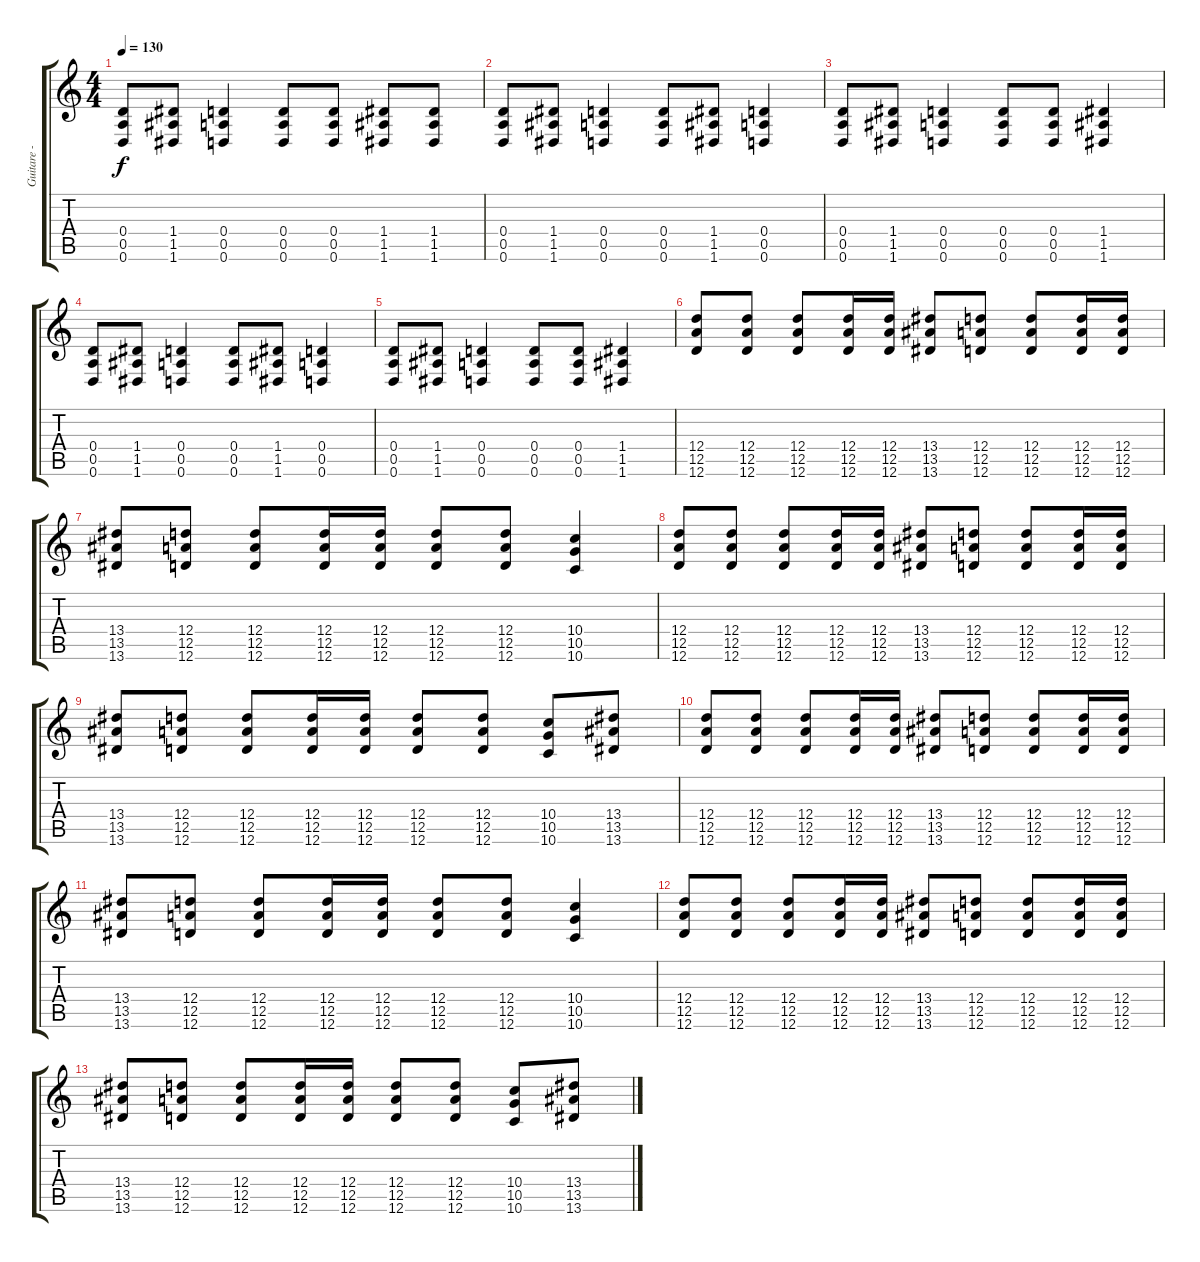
\track ("Guitare - Vince" "Guitare - ") {instrument distortionguitar}
\staff {score tabs}
\tuning (E4 B3 G3 D3 A2 D2) {hide}
\ts (4 4)
\tempo 130
\clef g2
\ks c
(0.4 0.5 0.6).8{dy f} (1.4 1.5 1.6).8 (0.4 0.5 0.6).4 (0.4 0.5 0.6).8 (0.4 0.5 0.6).8 (1.4 1.5 1.6).8 (1.4 1.5 1.6).8 |
(0.4 0.5 0.6).8 (1.4 1.5 1.6).8 (0.4 0.5 0.6).4 (0.4 0.5 0.6).8 (1.4 1.5 1.6).8 (0.4 0.5 0.6).4 |
(0.4 0.5 0.6).8 (1.4 1.5 1.6).8 (0.4 0.5 0.6).4 (0.4 0.5 0.6).8 (0.4 0.5 0.6).8 (1.4 1.5 1.6).4 |
(0.4 0.5 0.6).8 (1.4 1.5 1.6).8 (0.4 0.5 0.6).4 (0.4 0.5 0.6).8 (1.4 1.5 1.6).8 (0.4 0.5 0.6).4 |
(0.4 0.5 0.6).8 (1.4 1.5 1.6).8 (0.4 0.5 0.6).4 (0.4 0.5 0.6).8 (0.4 0.5 0.6).8 (1.4 1.5 1.6).4 |
(12.4 12.5 12.6).8 (12.4 12.5 12.6).8 (12.4 12.5 12.6).8 (12.4 12.5 12.6).16 (12.4 12.5 12.6).16 (13.4 13.5 13.6).8 (12.4 12.5 12.6).8 (12.4 12.5 12.6).8 (12.4 12.5 12.6).16 (12.4 12.5 12.6).16 |
(13.4 13.5 13.6).8 (12.4 12.5 12.6).8 (12.4 12.5 12.6).8 (12.4 12.5 12.6).16 (12.4 12.5 12.6).16 (12.4 12.5 12.6).8 (12.4 12.5 12.6).8 (10.4 10.5 10.6).4 |
(12.4 12.5 12.6).8 (12.4 12.5 12.6).8 (12.4 12.5 12.6).8 (12.4 12.5 12.6).16 (12.4 12.5 12.6).16 (13.4 13.5 13.6).8 (12.4 12.5 12.6).8 (12.4 12.5 12.6).8 (12.4 12.5 12.6).16 (12.4 12.5 12.6).16 |
(13.4 13.5 13.6).8 (12.4 12.5 12.6).8 (12.4 12.5 12.6).8 (12.4 12.5 12.6).16 (12.4 12.5 12.6).16 (12.4 12.5 12.6).8 (12.4 12.5 12.6).8 (10.4 10.5 10.6).8 (13.4 13.5 13.6).8 |
(12.4 12.5 12.6).8 (12.4 12.5 12.6).8 (12.4 12.5 12.6).8 (12.4 12.5 12.6).16 (12.4 12.5 12.6).16 (13.4 13.5 13.6).8 (12.4 12.5 12.6).8 (12.4 12.5 12.6).8 (12.4 12.5 12.6).16 (12.4 12.5 12.6).16 |
(13.4 13.5 13.6).8 (12.4 12.5 12.6).8 (12.4 12.5 12.6).8 (12.4 12.5 12.6).16 (12.4 12.5 12.6).16 (12.4 12.5 12.6).8 (12.4 12.5 12.6).8 (10.4 10.5 10.6).4 |
(12.4 12.5 12.6).8 (12.4 12.5 12.6).8 (12.4 12.5 12.6).8 (12.4 12.5 12.6).16 (12.4 12.5 12.6).16 (13.4 13.5 13.6).8 (12.4 12.5 12.6).8 (12.4 12.5 12.6).8 (12.4 12.5 12.6).16 (12.4 12.5 12.6).16 |
(13.4 13.5 13.6).8 (12.4 12.5 12.6).8 (12.4 12.5 12.6).8 (12.4 12.5 12.6).16 (12.4 12.5 12.6).16 (12.4 12.5 12.6).8 (12.4 12.5 12.6).8 (10.4 10.5 10.6).8 (13.4 13.5 13.6).8
